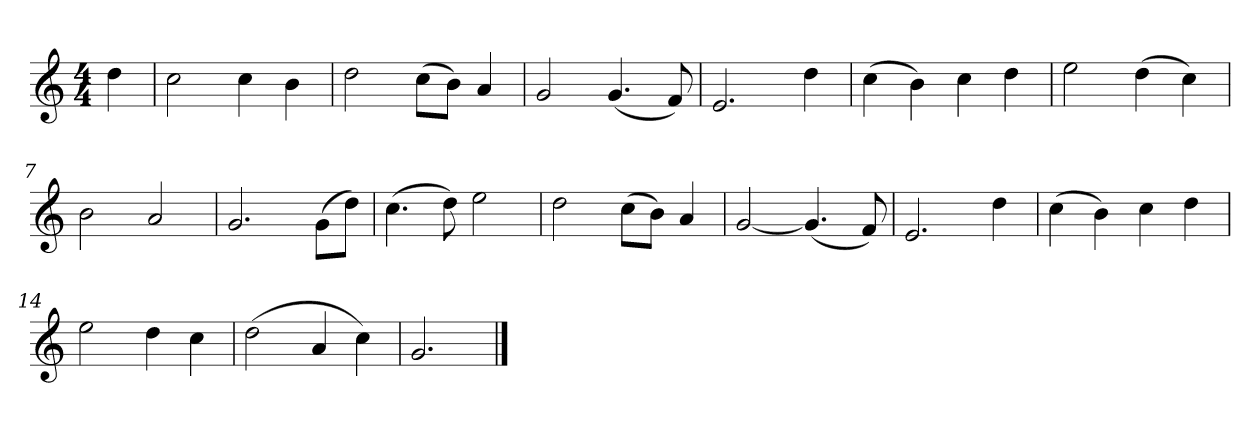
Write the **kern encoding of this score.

**kern
*part1
*staff1
*k[]
*M4/4
*MM120
=
4dd
=1
2cc
4cc
4b
=2
2dd
(8ccL
8bJ)
4a
=3
2g
(4.g
8f)
=4
2.e
4dd
=5
(4cc
4b)
4cc
4dd
=6
2ee
(4dd
4cc)
=7
2b
2a
=8
2.g
(8gL
8ddJ)
=9
(4.cc
8dd)
2ee
=10
2dd
(8ccL
8bJ)
4a
=11
[2g
(4.g]
8f)
=12
2.e
4dd
=13
(4cc
4b)
4cc
4dd
=14
2ee
4dd
4cc
=15
(2dd
4a
4cc)
=16
2.g
==
*-
